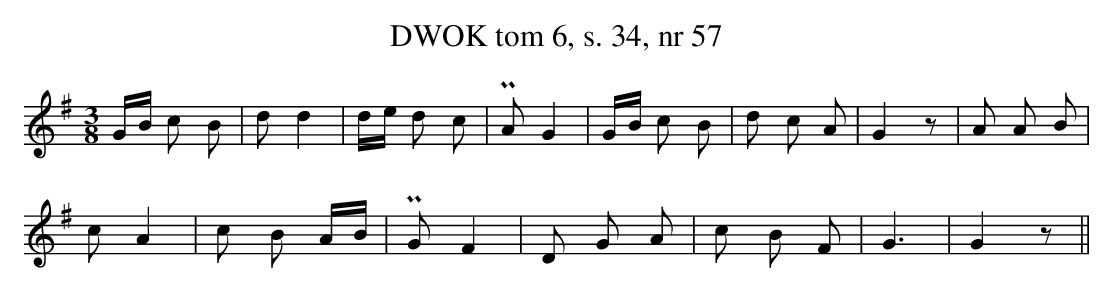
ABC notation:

X:1
T:DWOK tom 6, s. 34, nr 57
L:1/16
M:3/8
K:G
GB c2 B2|d2 d4|de d2 c2|PA2 G4|GB c2 B2|d2 c2 A2|G4 z2|A2 A2 B2|
c2 A4|c2 B2 AB|PG2 F4|D2 G2 A2|c2 B2 F2|G6|G4 z2||
